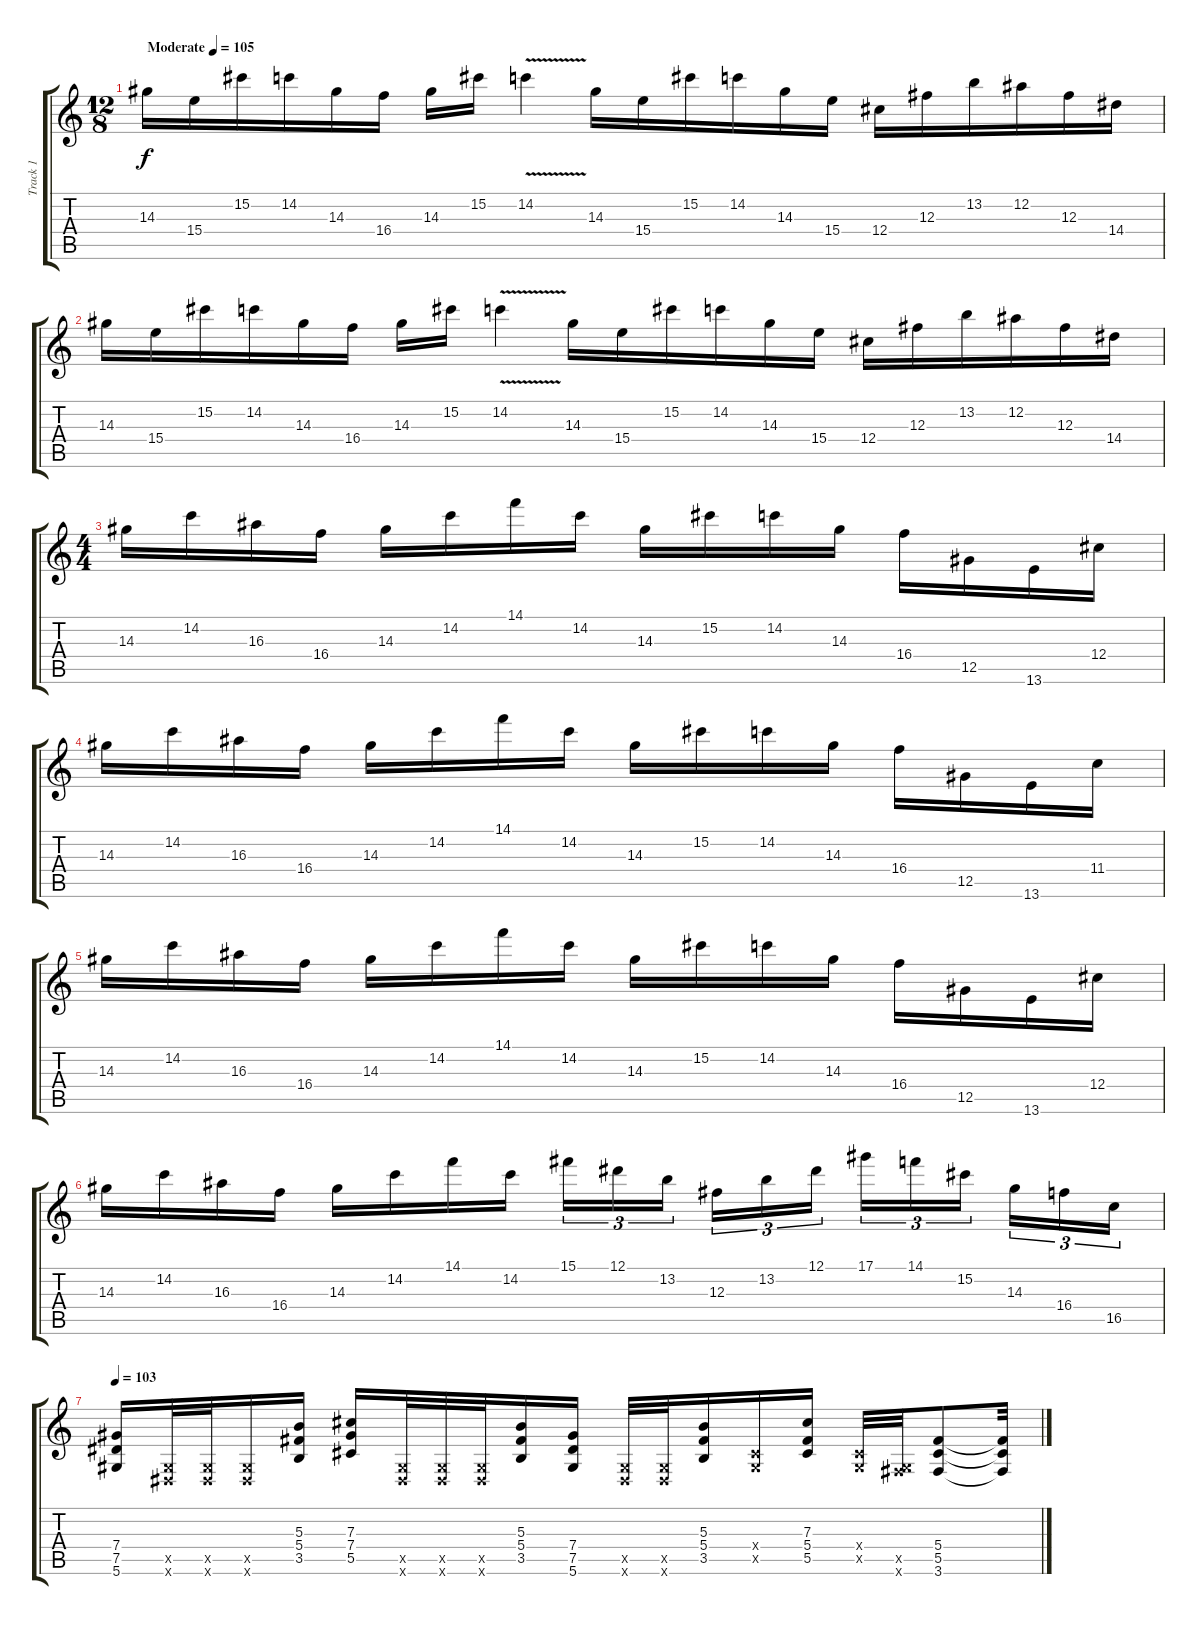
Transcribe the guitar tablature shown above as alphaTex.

\track ("Track 1" "Track 1") {instrument distortionguitar}
\staff {score tabs}
\tuning (Eb4 Bb3 Gb3 Db3 Ab2 Eb2) {hide}
\ts (12 8)
\tempo (105 "Moderate")
\clef g2
\ks c
14.3.16{dy f instrument distortionguitar} 15.4.16 15.2.16 14.2.16 14.3.16 16.4.16 14.3.16 15.2.16 14.2{v}.4 14.3.16 15.4.16 15.2.16 14.2.16 14.3.16 15.4.16 12.4.16 12.3.16 13.2.16 12.2.16 12.3.16 14.4.16 |
14.3.16 15.4.16 15.2.16 14.2.16 14.3.16 16.4.16 14.3.16 15.2.16 14.2{v}.4 14.3.16 15.4.16 15.2.16 14.2.16 14.3.16 15.4.16 12.4.16 12.3.16 13.2.16 12.2.16 12.3.16 14.4.16 |
\ts (4 4)
14.3.16 14.2.16 16.3.16 16.4.16 14.3.16 14.2.16 14.1.16 14.2.16 14.3.16 15.2.16 14.2.16 14.3.16 16.4.16 12.5.16 13.6.16 12.4.16 |
14.3.16 14.2.16 16.3.16 16.4.16 14.3.16 14.2.16 14.1.16 14.2.16 14.3.16 15.2.16 14.2.16 14.3.16 16.4.16 12.5.16 13.6.16 11.4.16 |
14.3.16 14.2.16 16.3.16 16.4.16 14.3.16 14.2.16 14.1.16 14.2.16 14.3.16 15.2.16 14.2.16 14.3.16 16.4.16 12.5.16 13.6.16 12.4.16 |
14.3.16 14.2.16 16.3.16 16.4.16 14.3.16 14.2.16 14.1.16 14.2.16 15.1.16{tu (3 2)} 12.1.16{tu (3 2)} 13.2.16{tu (3 2) beam splitsecondary} 12.3.16{tu (3 2)} 13.2.16{tu (3 2)} 12.1.16{tu (3 2)} 17.1.16{tu (3 2)} 14.1.16{tu (3 2)} 15.2.16{tu (3 2) beam splitsecondary} 14.3.16{tu (3 2)} 16.4.16{tu (3 2)} 16.5.16{tu (3 2)} |
\tempo 103
(7.4 7.5 5.6).16 (0.5{x} 0.6{x}).32 (0.5{x} 0.6{x}).32 (0.5{x} 0.6{x}).16 (5.3 5.4 3.5).16 (7.3 7.4 5.5).16 (0.5{x} 0.6{x}).32 (0.5{x} 0.6{x}).32 (0.5{x} 0.6{x}).32 (5.3 5.4 3.5).16 (7.4 7.5 5.6).16 (0.5{x} 0.6{x}).32 (0.5{x} 0.6{x}).32 (5.3 5.4 3.5).16 (0.4{x} 0.5{x}).16 (7.3 5.4 5.5).16 (0.4{x} 0.5{x}).32 (0.5{x} 3.6{x}).32 (5.4 5.5 3.6).8 (5.4{t} 5.5{t} 3.6{t}).32
